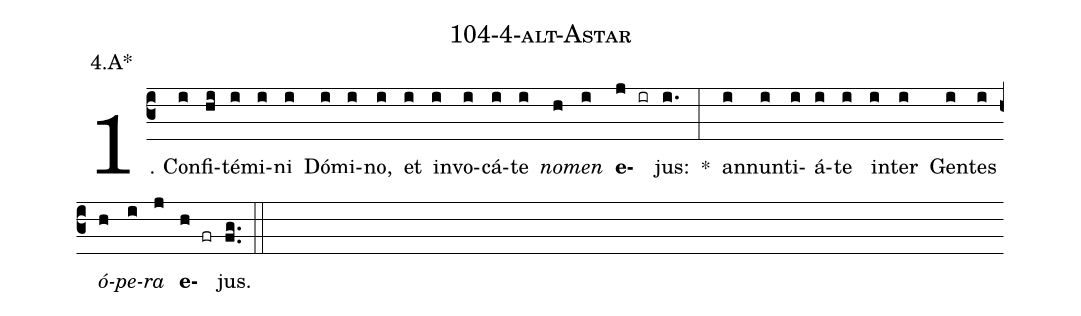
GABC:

name: 104-4-alt-Astar;
annotation: 4.A*;
%%
(c3)1. Con(i)fi(hi)té(i)mi(i)ni(i) Dó(i)mi(i)no,(i) et(i) in(i)vo(i)cá(i)te(i) <i>no</i>(h)<i>men</i>(i) <b>e</b>(j ir)jus:(i.) *(:) an(i)nun(i)ti(i)á(i)te(i) in(i)ter(i) Gen(i)tes(i) <i>ó</i>(h)<i>pe</i>(i)<i>ra</i>(j) <b>e</b>(h fr)jus.(fg..) (::)
